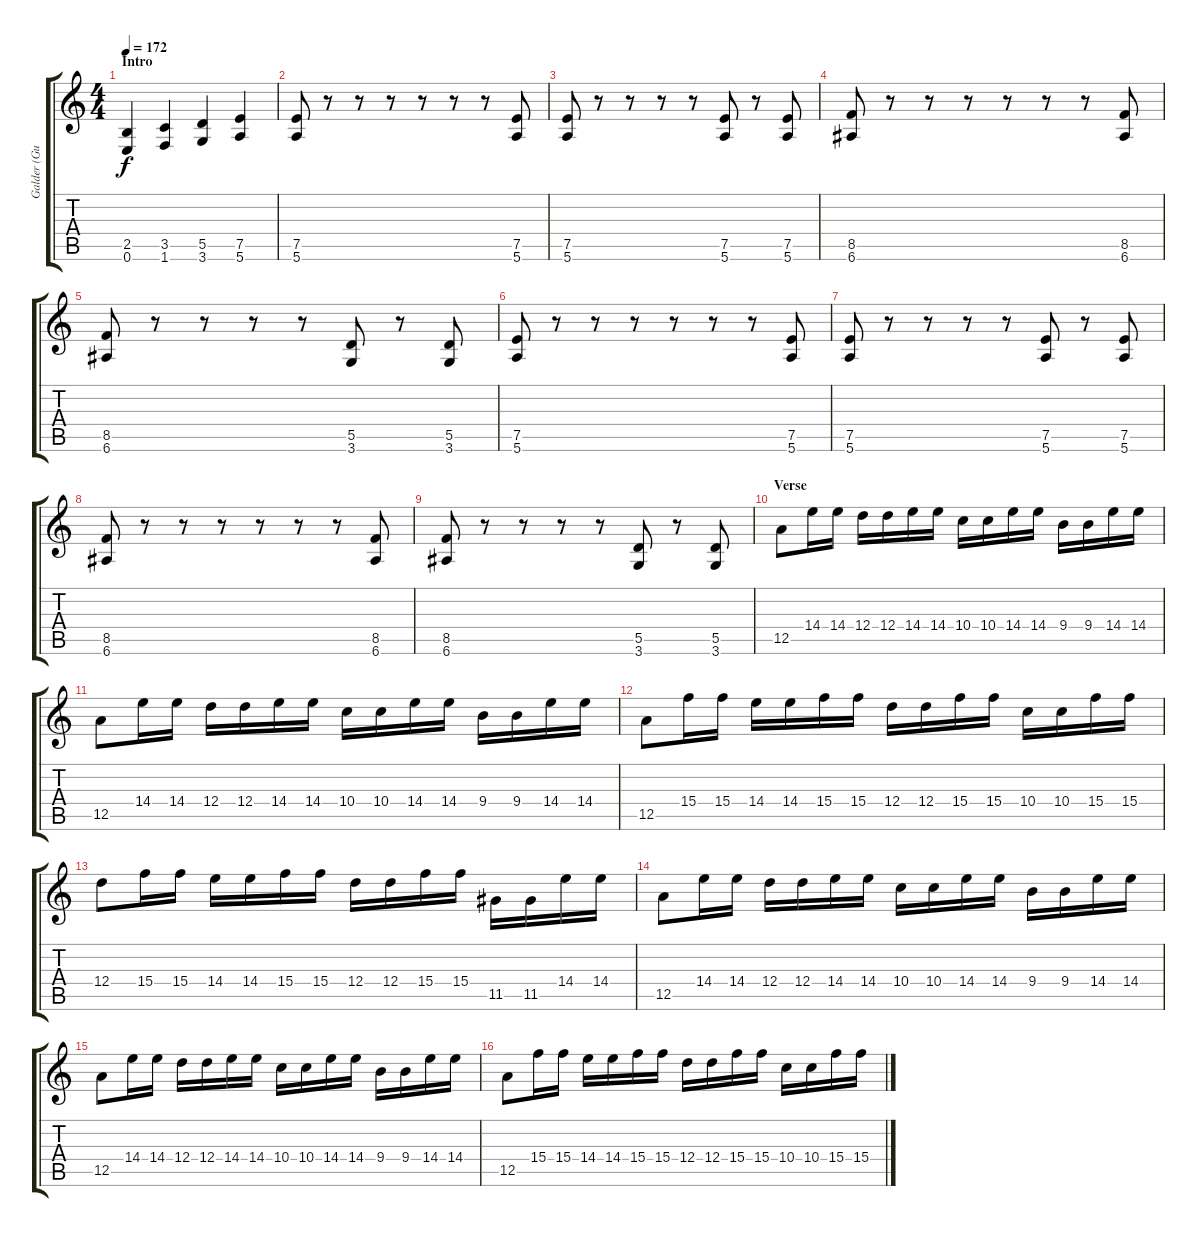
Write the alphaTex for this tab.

\track ("Galder (Guitar2) Solo" "Galder (Gu") {instrument distortionguitar}
\staff {score tabs}
\tuning (E4 B3 G3 D3 A2 E2) {hide}
\ts (4 4)
\section ("" "Intro")
\tempo 172
\clef g2
\ks c
(2.5 0.6).4{dy f instrument distortionguitar} (3.5 1.6).4 (5.5 3.6).4 (7.5 5.6).4 |
(7.5 5.6).8 r.8 r.8 r.8 r.8 r.8 r.8 (7.5 5.6).8 |
(7.5 5.6).8 r.8 r.8 r.8 r.8 (7.5 5.6).8 r.8 (7.5 5.6).8 |
(8.5 6.6).8 r.8 r.8 r.8 r.8 r.8 r.8 (8.5 6.6).8 |
(8.5 6.6).8 r.8 r.8 r.8 r.8 (5.5 3.6).8 r.8 (5.5 3.6).8 |
(7.5 5.6).8 r.8 r.8 r.8 r.8 r.8 r.8 (7.5 5.6).8 |
(7.5 5.6).8 r.8 r.8 r.8 r.8 (7.5 5.6).8 r.8 (7.5 5.6).8 |
(8.5 6.6).8 r.8 r.8 r.8 r.8 r.8 r.8 (8.5 6.6).8 |
(8.5 6.6).8 r.8 r.8 r.8 r.8 (5.5 3.6).8 r.8 (5.5 3.6).8 |
\section ("" "Verse")
12.5.8 14.4.16 14.4.16 12.4.16 12.4.16 14.4.16 14.4.16 10.4.16 10.4.16 14.4.16 14.4.16 9.4.16 9.4.16 14.4.16 14.4.16 |
12.5.8 14.4.16 14.4.16 12.4.16 12.4.16 14.4.16 14.4.16 10.4.16 10.4.16 14.4.16 14.4.16 9.4.16 9.4.16 14.4.16 14.4.16 |
12.5.8 15.4.16 15.4.16 14.4.16 14.4.16 15.4.16 15.4.16 12.4.16 12.4.16 15.4.16 15.4.16 10.4.16 10.4.16 15.4.16 15.4.16 |
12.4.8 15.4.16 15.4.16 14.4.16 14.4.16 15.4.16 15.4.16 12.4.16 12.4.16 15.4.16 15.4.16 11.5.16 11.5.16 14.4.16 14.4.16 |
12.5.8 14.4.16 14.4.16 12.4.16 12.4.16 14.4.16 14.4.16 10.4.16 10.4.16 14.4.16 14.4.16 9.4.16 9.4.16 14.4.16 14.4.16 |
12.5.8 14.4.16 14.4.16 12.4.16 12.4.16 14.4.16 14.4.16 10.4.16 10.4.16 14.4.16 14.4.16 9.4.16 9.4.16 14.4.16 14.4.16 |
12.5.8 15.4.16 15.4.16 14.4.16 14.4.16 15.4.16 15.4.16 12.4.16 12.4.16 15.4.16 15.4.16 10.4.16 10.4.16 15.4.16 15.4.16
